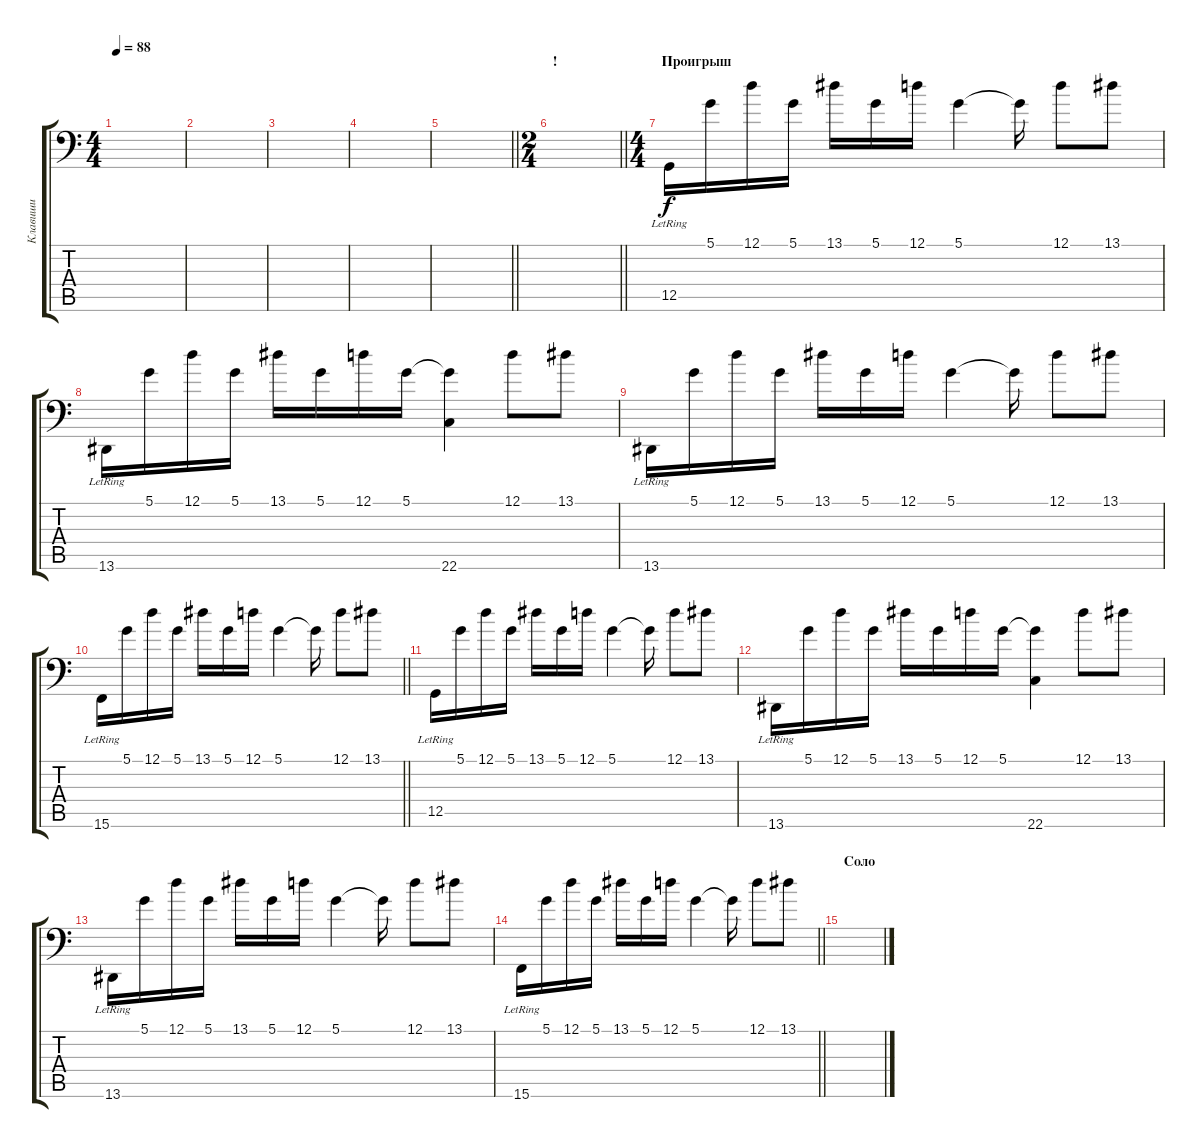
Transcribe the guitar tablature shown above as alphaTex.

\track ("Клавиши" "Клавиши") {instrument acousticgrandpiano}
\staff {score tabs}
\tuning (D4 A3 F3 C3 G1 D1) {hide}
\ts (4 4)
\tempo 88
\clef f4
\ks c
|
|
|
|
\barLineRight lightlight
|
\ts (2 4)
\section ("" "!")
\barLineRight lightlight
|
\ts (4 4)
\section ("" "Проигрыш")
12.5{lr}.16 5.1.16 12.1.16 5.1.16 13.1.16 5.1.16 12.1.16 5.1.4 5.1{t}.16 12.1.8 13.1.8 |
13.6{lr}.16 5.1.16 12.1.16 5.1.16 13.1.16 5.1.16 12.1.16 5.1.16 (5.1{t} 22.6).4 12.1.8 13.1.8 |
13.6{lr}.16 5.1.16 12.1.16 5.1.16 13.1.16 5.1.16 12.1.16 5.1.4 5.1{t}.16 12.1.8 13.1.8 |
\barLineRight lightlight
15.6{lr}.16 5.1.16 12.1.16 5.1.16 13.1.16 5.1.16 12.1.16 5.1.4 5.1{t}.16 12.1.8 13.1.8 |
12.5{lr}.16 5.1.16 12.1.16 5.1.16 13.1.16 5.1.16 12.1.16 5.1.4 5.1{t}.16 12.1.8 13.1.8 |
13.6{lr}.16 5.1.16 12.1.16 5.1.16 13.1.16 5.1.16 12.1.16 5.1.16 (5.1{t} 22.6).4 12.1.8 13.1.8 |
13.6{lr}.16 5.1.16 12.1.16 5.1.16 13.1.16 5.1.16 12.1.16 5.1.4 5.1{t}.16 12.1.8 13.1.8 |
\barLineRight lightlight
15.6{lr}.16 5.1.16 12.1.16 5.1.16 13.1.16 5.1.16 12.1.16 5.1.4 5.1{t}.16 12.1.8 13.1.8 |
\section ("" "Соло")
